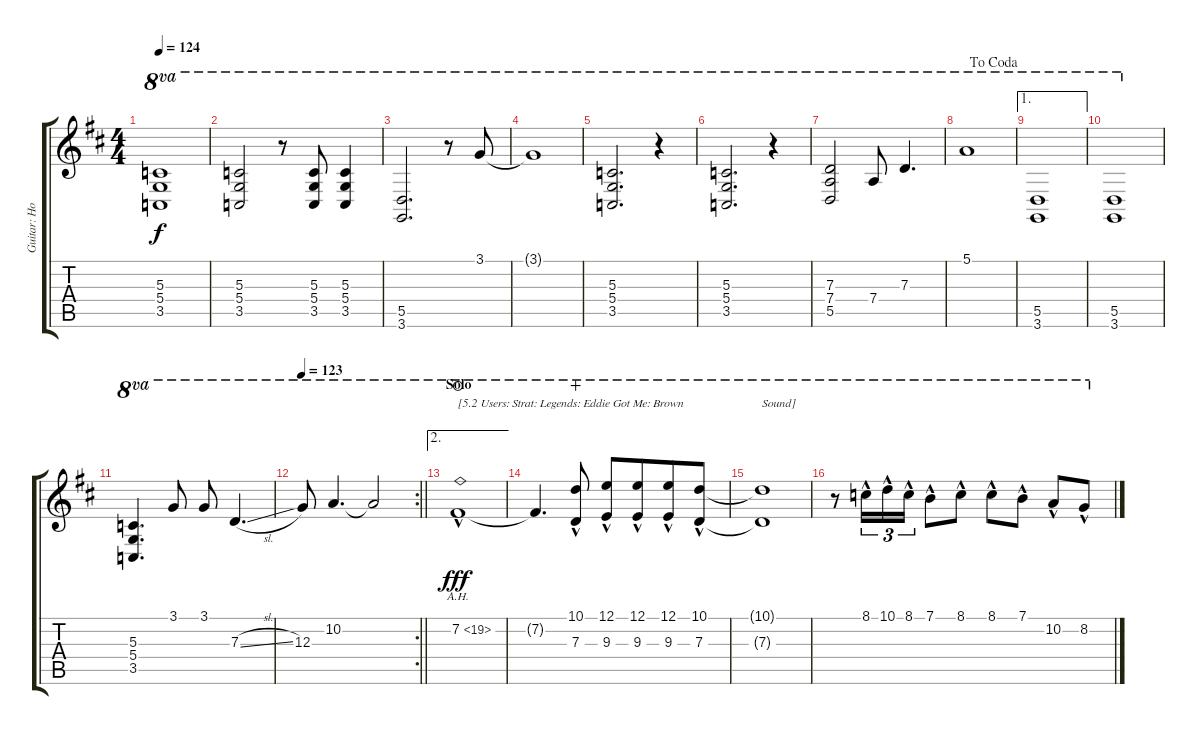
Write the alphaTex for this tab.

\track ("Guitar: Howard" "Guitar: Ho") {instrument overdrivenguitar}
\staff {score tabs}
\tuning (E4 B3 G3 D3 A2 E2) {hide}
\ts (4 4)
\tempo 124
\clef g2
\ks d
(5.3 5.4 3.5).1{ot 8va dy f} |
(5.3 5.4 3.5).2{ot 8va} r.8{ot 8va} (5.3 5.4 3.5).8{ot 8va} (5.3 5.4 3.5).4{ot 8va} |
(5.5 3.6).2{d ot 8va} r.8{ot 8va} 3.1.8{ot 8va} |
3.1{t}.1{ot 8va} |
(5.3 5.4 3.5).2{d ot 8va} r.4{ot 8va} |
(5.3 5.4 3.5).2{d ot 8va} r.4{ot 8va} |
(7.3 7.4 5.5).2{ot 8va} 7.4.8{ot 8va} 7.3.4{d ot 8va} |
\jump dacoda
5.1.1{ot 8va} |
\ae 1
(5.5 3.6).1{ot 8va} |
(5.5 3.6).1{ot 8va} |
(5.3 5.4 3.5).4{d ot 8va} 3.1.8{ot 8va} 3.1.8{ot 8va} 7.3{sl}.4{d ot 8va} |
\rc 2
\tempo 123
\barLineRight lightlight
12.3.8{ot 8va} 10.2.4{d ot 8va} 10.2{t}.2{ot 8va} |
\ae 2
\section ("" "Solo")
7.2{ah 12 hac}.1{ot 8va txt "[5.2 Users: Strat: Legends: Eddie Got Me: Brown" dy fff volume 16 instrument overdrivenguitar waho} |
7.2{t}.4{d ot 8va} (10.1{hac} 7.3{hac}).8{ot 8va wahc} (12.1{hac} 9.3{hac}).8{ot 8va} (12.1{hac} 9.3{hac}).8{ot 8va beam merge} (12.1{hac} 9.3{hac}).8{ot 8va} (10.1{hac} 7.3{hac}).8{ot 8va} |
(10.1{t} 7.3{t}).1{ot 8va txt "Sound]"} |
r.8{ot 8va} 8.1{hac}.16{tu (3 2) ot 8va} 10.1{hac}.16{tu (3 2) ot 8va} 8.1{hac}.16{tu (3 2) ot 8va} 7.1{hac}.8{ot 8va} 8.1{hac}.8{ot 8va} 8.1{hac}.8{ot 8va} 7.1{hac}.8{ot 8va} 10.2{hac}.8{ot 8va} 8.2{hac}.8{ot 8va}
